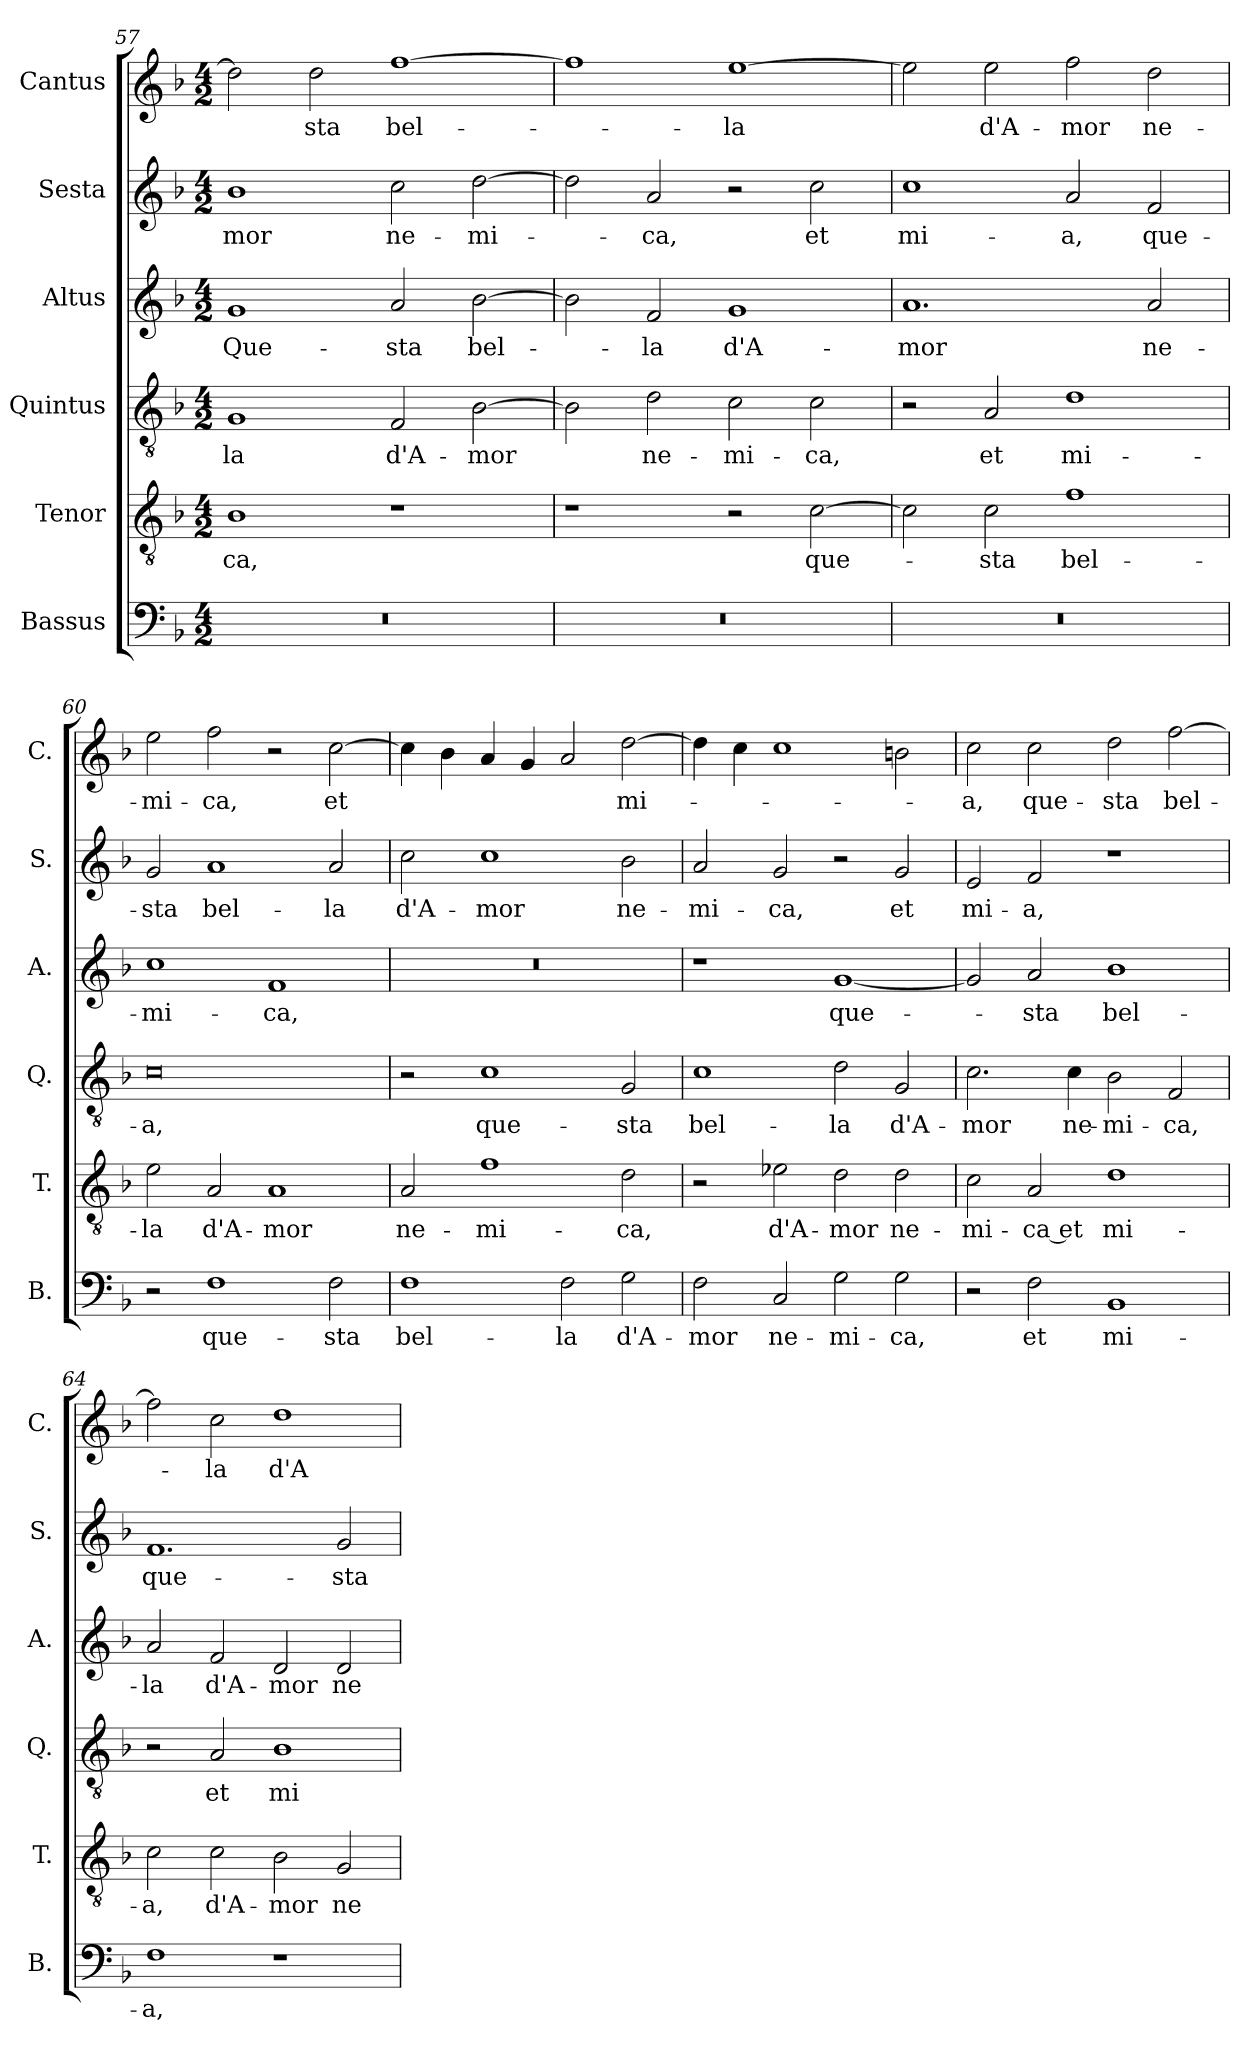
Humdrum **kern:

**kern	**text	**kern	**text	**kern	**text	**kern	**text	**kern	**text	**kern	**text
*part6	*part6	*part5	*part5	*part4	*part4	*part3	*part3	*part2	*part2	*part1	*part1
*staff6	*staff6	*staff5	*staff5	*staff4	*staff4	*staff3	*staff3	*staff2	*staff2	*staff1	*staff1
*I"Bassus	*	*I"Tenor	*	*I"Quintus	*	*I"Altus	*	*I"Sesta	*	*I"Cantus	*
*I'B.	*	*I'T.	*	*I'Q.	*	*I'A.	*	*I'S.	*	*I'C.	*
*clefF4	*	*clefGv2	*	*clefGv2	*	*clefG2	*	*clefG2	*	*clefG2	*
*k[b-]	*	*k[b-]	*	*k[b-]	*	*k[b-]	*	*k[b-]	*	*k[b-]	*
*M4/2	*	*M4/2	*	*M4/2	*	*M4/2	*	*M4/2	*	*M4/2	*
=57	=57	=57	=57	=57	=57	=57	=57	=57	=57	=57	=57
0r	.	1B-	-ca,	1G	-la	1g	Que-	1b-	-mor	2dd\]	.
.	.	.	.	.	.	.	.	.	.	2dd\	-sta
.	.	1r	.	2F/	d'A-	2a/	-sta	2cc\	ne-	[1ff	bel-
.	.	.	.	[2B-\	-mor	[2b-\	bel-	[2dd\	-mi-	.	.
=58	=58	=58	=58	=58	=58	=58	=58	=58	=58	=58	=58
0r	.	1r	.	2B-\]	.	2b-\]	.	2dd\]	.	1ff]	.
.	.	.	.	2d\	ne-	2f/	-la	2a/	-ca,	.	.
.	.	2r	.	2c\	-mi-	1g	d'A-	2r	.	[1ee	-la
.	.	[2c\	que-	2c\	-ca,	.	.	2cc\	et	.	.
=59	=59	=59	=59	=59	=59	=59	=59	=59	=59	=59	=59
0r	.	2c\]	.	2r	.	1.a	-mor	1cc	mi-	2ee\]	.
.	.	2c\	-sta	2A/	et	.	.	.	.	2ee\	d'A-
.	.	1f	bel-	1d	mi-	.	.	2a/	-a,	2ff\	-mor
.	.	.	.	.	.	2a/	ne-	2f/	que-	2dd\	ne-
!!LO:LB:g=z
=60	=60	=60	=60	=60	=60	=60	=60	=60	=60	=60	=60
2r	.	2e\	-la	0c	-a,	1cc	-mi-	2g/	-sta	2ee\	-mi-
1F	que-	2A/	d'A-	.	.	.	.	1a	bel-	2ff\	-ca,
.	.	1A	-mor	.	.	1f	-ca,	.	.	2r	.
2F\	-sta	.	.	.	.	.	.	2a/	-la	[2cc\	et
=61	=61	=61	=61	=61	=61	=61	=61	=61	=61	=61	=61
1F	bel-	2A/	ne-	2r	.	0r	.	2cc\	d'A-	4cc\]	.
.	.	.	.	.	.	.	.	.	.	4b-\	.
.	.	1f	-mi-	1c	que-	.	.	1cc	-mor	4a/	.
.	.	.	.	.	.	.	.	.	.	4g/	.
2F\	-la	.	.	.	.	.	.	.	.	2a/	.
2G\	d'A-	2d\	-ca,	2G/	-sta	.	.	2b-\	ne-	[2dd\	mi-
=62	=62	=62	=62	=62	=62	=62	=62	=62	=62	=62	=62
2F\	-mor	2r	.	1c	bel-	1r	.	2a/	-mi-	4dd\]	.
.	.	.	.	.	.	.	.	.	.	4cc\	.
2C/	ne-	2e-X\	d'A-	.	.	.	.	2g/	-ca,	1cc	.
2G\	-mi-	2d\	-mor	2d\	-la	[1g	que-	2r	.	.	.
2G\	-ca,	2d\	ne-	2G/	d'A-	.	.	2g/	et	2bn\	.
=63	=63	=63	=63	=63	=63	=63	=63	=63	=63	=63	=63
2r	.	2c\	-mi-	2.c\	-mor	2g/]	.	2e/	mi-	2cc\	-a,
2F\	et	2A/	-ca et	.	.	2a/	-sta	2f/	-a,	2cc\	que-
.	.	.	.	4c\	ne-	.	.	.	.	.	.
1BB-	mi-	1d	mi-	2B-\	-mi-	1b-	bel-	1r	.	2dd\	-sta
.	.	.	.	2F/	-ca,	.	.	.	.	[2ff\	bel-
=64	=64	=64	=64	=64	=64	=64	=64	=64	=64	=64	=64
1F	-a,	2c\	-a,	2r	.	2a/	-la	1.f	que-	2ff\]	.
.	.	2c\	d'A-	2A/	et	2f/	d'A-	.	.	2cc\	-la
1r	.	2B-\	-mor	1B-	mi-	2d/	-mor	.	.	1dd	d'A-
.	.	2G/	ne-	.	.	2d/	ne-	2g/	-sta	.	.
=	=	=	=	=	=	=	=	=	=	=	=
*-	*-	*-	*-	*-	*-	*-	*-	*-	*-	*-	*-
